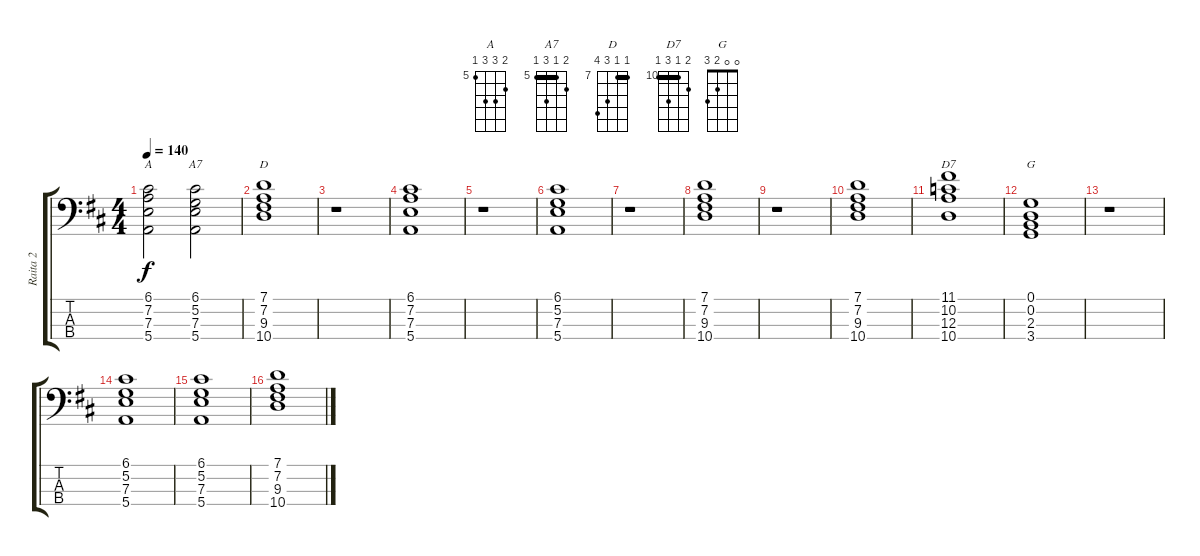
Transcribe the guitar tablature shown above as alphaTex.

\track ("Raita 2" "Raita 2") {instrument electricbasspick}
\staff {score tabs}
\tuning (G2 D2 A1 E1) {hide}
\chord ("A" 6 7 7 5) {firstfret 5}
\chord ("A7" 6 5 7 5) {firstfret 5 barre 5}
\chord ("D" 7 7 9 10) {firstfret 7 barre 7}
\chord ("D7" 11 10 12 10) {firstfret 10 barre 10}
\chord ("G" 0 0 2 3)
\ts (4 4)
\tempo 140
\clef f4
\ks d
(6.1 7.2 7.3 5.4).2{ch "A" dy f} (6.1 5.2 7.3 5.4).2{ch "A7"} |
(7.1 7.2 9.3 10.4).1{ch "D"} |
r.1 |
(6.1 7.2 7.3 5.4).1 |
r.1 |
(6.1 5.2 7.3 5.4).1 |
r.1 |
(7.1 7.2 9.3 10.4).1 |
r.1 |
(7.1 7.2 9.3 10.4).1 |
(11.1 10.2 12.3 10.4).1{ch "D7"} |
(0.1 0.2 2.3 3.4).1{ch "G"} |
r.1 |
(6.1 5.2 7.3 5.4).1 |
(6.1 5.2 7.3 5.4).1 |
(7.1 7.2 9.3 10.4).1
